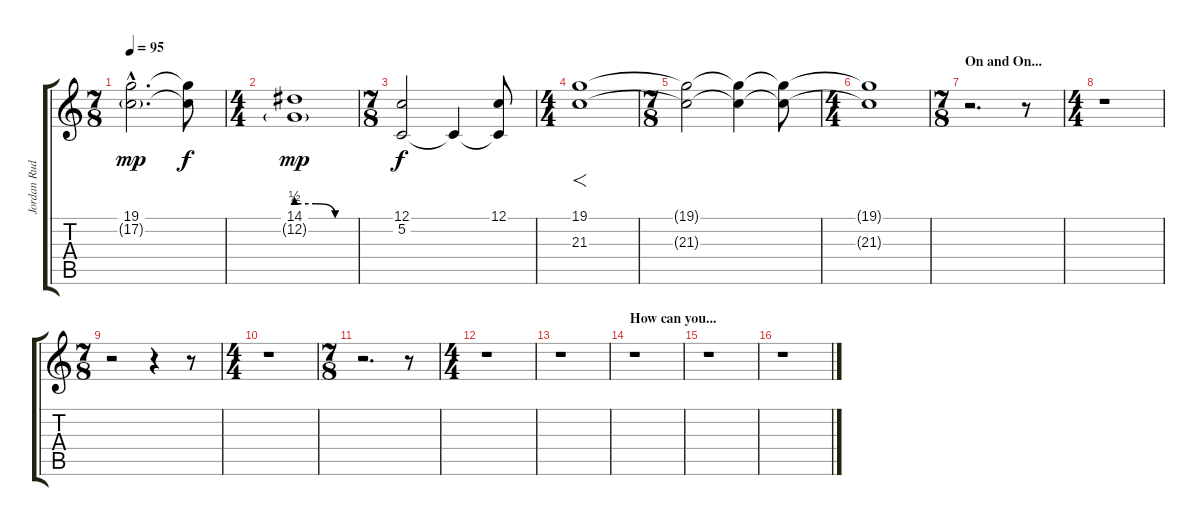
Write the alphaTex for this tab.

\track ("Jordan Rudess " "Jordan Rud") {instrument stringensemble1}
\staff {score tabs}
\tuning (C4 G3 Eb3 Bb2 F2 C2) {hide}
\ts (7 8)
\tempo 95
\clef g2
\ks c
(19.1{hac} 17.2{g hac}).2{d dy mp} (19.1{t} 17.2{t}).8{dy f} |
\ts (4 4)
(14.1{be (custom 0 2 20 2 40 0 60 0)} 12.2{g}).1{dy mp} |
\ts (7 8)
(12.1 5.2).2{dy f} 5.2{t}.4 (12.1 5.2{t}).8 |
\ts (4 4)
(19.1 21.3).1{f} |
\ts (7 8)
(19.1{t} 21.3{t}).2 (19.1{t} 21.3{t}).4 (19.1{t} 21.3{t}).8 |
\ts (4 4)
(19.1{t} 21.3{t}).1 |
\ts (7 8)
\section ("" "On and On...")
r.2{d} r.8 |
\ts (4 4)
r.1 |
\ts (7 8)
r.2 r.4 r.8 |
\ts (4 4)
r.1 |
\ts (7 8)
r.2{d} r.8 |
\ts (4 4)
r.1 |
r.1 |
\section ("" "How can you...")
r.1 |
r.1 |
r.1
